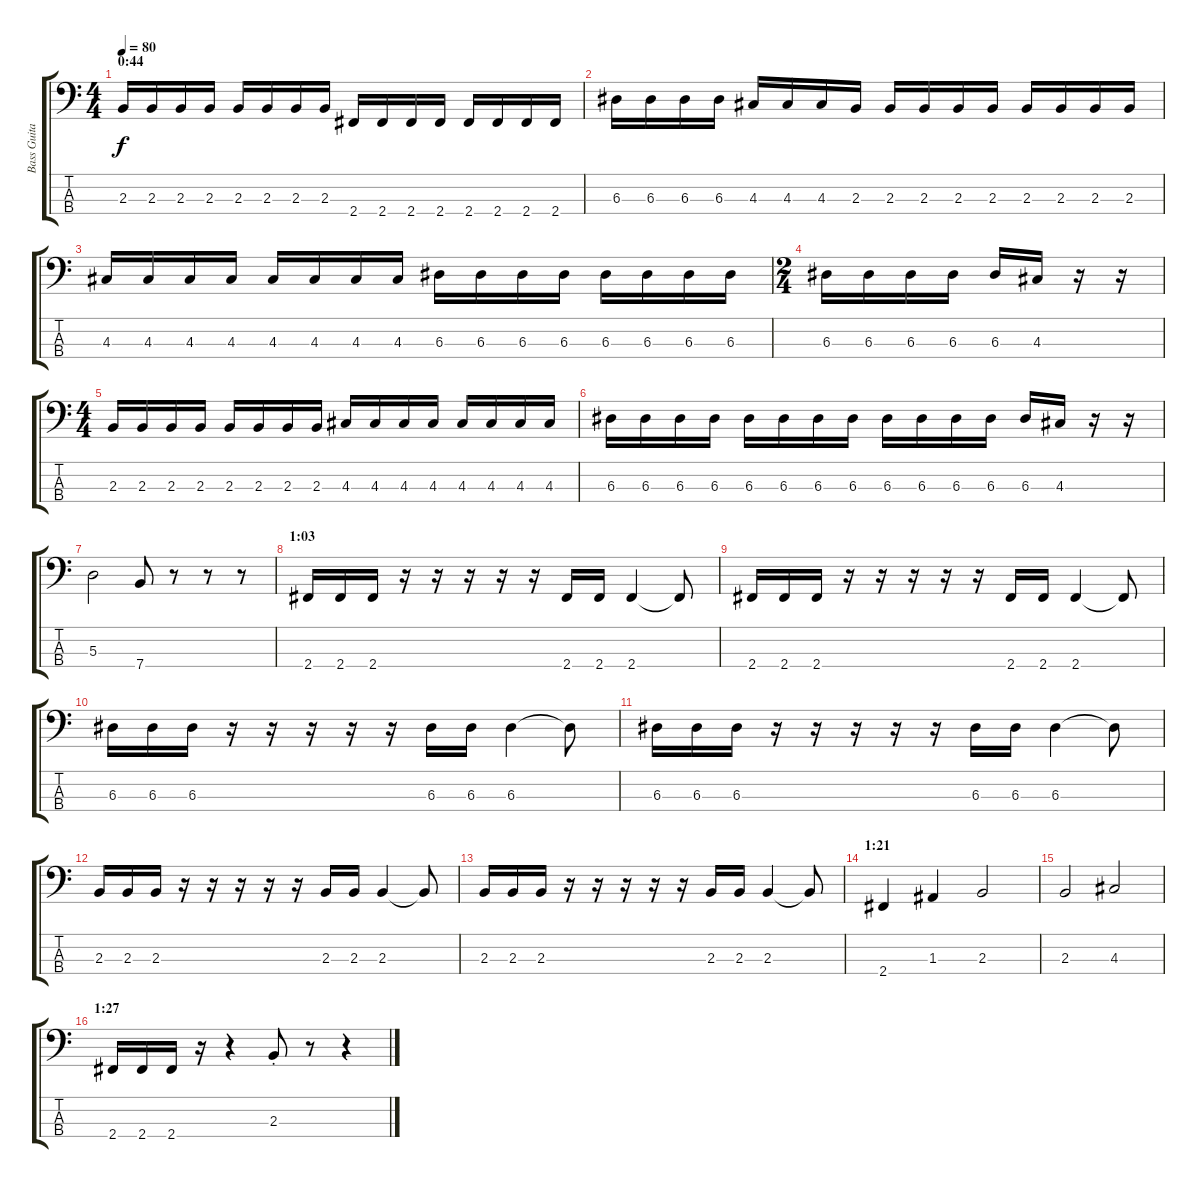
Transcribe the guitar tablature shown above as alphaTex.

\track ("Bass Guitar" "Bass Guita") {instrument electricbassfinger}
\staff {score tabs}
\tuning (G2 D2 A1 E1) {hide}
\ts (4 4)
\section ("" "0:44")
\tempo 80
\clef f4
\ks c
2.3.16{dy f} 2.3.16 2.3.16 2.3.16 2.3.16 2.3.16 2.3.16 2.3.16 2.4.16 2.4.16 2.4.16 2.4.16 2.4.16 2.4.16 2.4.16 2.4.16 |
6.3.16 6.3.16 6.3.16 6.3.16 4.3.16 4.3.16 4.3.16 2.3.16 2.3.16 2.3.16 2.3.16 2.3.16 2.3.16 2.3.16 2.3.16 2.3.16 |
4.3.16 4.3.16 4.3.16 4.3.16 4.3.16 4.3.16 4.3.16 4.3.16 6.3.16 6.3.16 6.3.16 6.3.16 6.3.16 6.3.16 6.3.16 6.3.16 |
\ts (2 4)
6.3.16 6.3.16 6.3.16 6.3.16 6.3.16 4.3.16 r.16 r.16 |
\ts (4 4)
2.3.16 2.3.16 2.3.16 2.3.16 2.3.16 2.3.16 2.3.16 2.3.16 4.3.16 4.3.16 4.3.16 4.3.16 4.3.16 4.3.16 4.3.16 4.3.16 |
6.3.16 6.3.16 6.3.16 6.3.16 6.3.16 6.3.16 6.3.16 6.3.16 6.3.16 6.3.16 6.3.16 6.3.16 6.3.16 4.3.16 r.16 r.16 |
5.3.2 7.4.8 r.8 r.8 r.8 |
\section ("" "1:03")
2.4.16 2.4.16 2.4.16 r.16 r.16 r.16 r.16 r.16 2.4.16 2.4.16 2.4.4 2.4{t}.8 |
2.4.16 2.4.16 2.4.16 r.16 r.16 r.16 r.16 r.16 2.4.16 2.4.16 2.4.4 2.4{t}.8 |
6.3.16 6.3.16 6.3.16 r.16 r.16 r.16 r.16 r.16 6.3.16 6.3.16 6.3.4 6.3{t}.8 |
6.3.16 6.3.16 6.3.16 r.16 r.16 r.16 r.16 r.16 6.3.16 6.3.16 6.3.4 6.3{t}.8 |
2.3.16 2.3.16 2.3.16 r.16 r.16 r.16 r.16 r.16 2.3.16 2.3.16 2.3.4 2.3{t}.8 |
2.3.16 2.3.16 2.3.16 r.16 r.16 r.16 r.16 r.16 2.3.16 2.3.16 2.3.4 2.3{t}.8 |
\section ("" "1:21")
2.4.4 1.3.4 2.3.2 |
2.3.2 4.3.2 |
\section ("" "1:27")
2.4.16 2.4.16 2.4.16 r.16 r.4 2.3{st}.8 r.8 r.4
